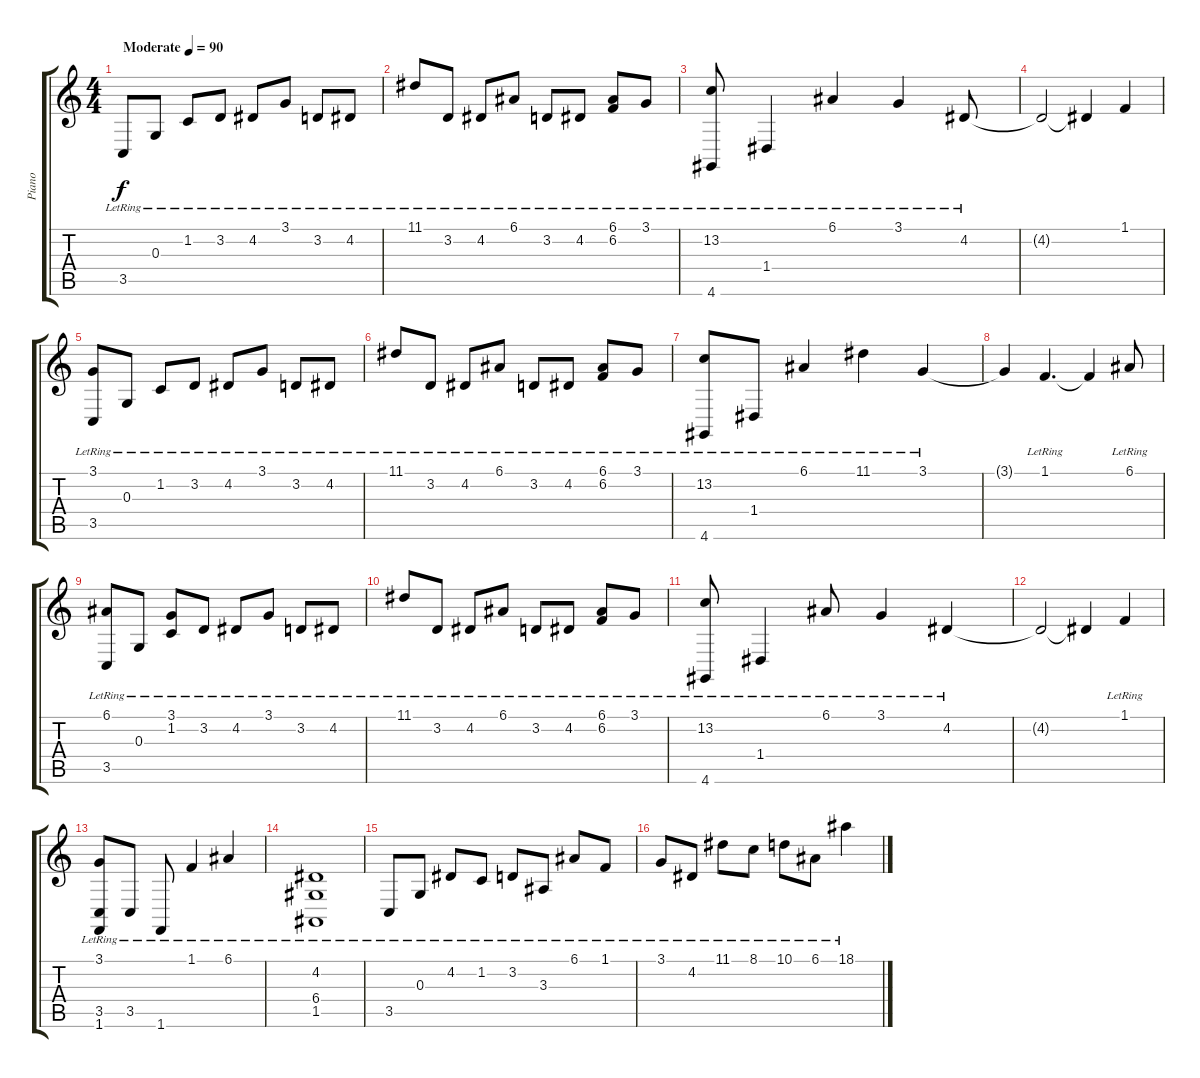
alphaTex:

\track ("Piano" "Piano") {instrument acousticgrandpiano}
\staff {score tabs}
\tuning (E4 B3 G3 D3 A2 E2) {hide}
\ts (4 4)
\tempo (90 "Moderate")
\clef g2
\ks c
3.5{lr}.8{dy f instrument acousticgrandpiano} 0.3{lr}.8 1.2{lr}.8 3.2{lr}.8 4.2{lr}.8 3.1{lr}.8 3.2{lr}.8 4.2{lr}.8 |
11.1{lr}.8 3.2{lr}.8 4.2{lr}.8 6.1{lr}.8 3.2{lr}.8 4.2{lr}.8 (6.1{lr} 6.2{lr}).8 3.1{lr}.8 |
(13.2{lr} 4.6{lr}).8 1.4{lr}.4 6.1{lr}.4 3.1{lr}.4 4.2{lr}.8 |
4.2{t}.2 4.2{t}.4 1.1.4 |
(3.1{lr} 3.5{lr}).8 0.3{lr}.8 1.2{lr}.8 3.2{lr}.8 4.2{lr}.8 3.1{lr}.8 3.2{lr}.8 4.2{lr}.8 |
11.1{lr}.8 3.2{lr}.8 4.2{lr}.8 6.1{lr}.8 3.2{lr}.8 4.2{lr}.8 (6.1{lr} 6.2{lr}).8 3.1{lr}.8 |
(13.2{lr} 4.6{lr}).8 1.4{lr}.8 6.1{lr}.4 11.1{lr}.4 3.1{lr}.4 |
3.1{t}.4 1.1{lr}.4{d} 1.1{t}.4 6.1{lr}.8 |
(6.1 3.5{lr}).8 0.3{lr}.8 (3.1 1.2{lr}).8 3.2{lr}.8 4.2{lr}.8 3.1{lr}.8 3.2{lr}.8 4.2{lr}.8 |
11.1{lr}.8 3.2{lr}.8 4.2{lr}.8 6.1{lr}.8 3.2{lr}.8 4.2{lr}.8 (6.1{lr} 6.2{lr}).8 3.1{lr}.8 |
(13.2{lr} 4.6{lr}).8 1.4{lr}.4 6.1{lr}.8 3.1{lr}.4 4.2{lr}.4 |
4.2{t}.2 4.2{t}.4 1.1{lr}.4 |
(3.1{lr} 3.5{lr} 1.6{lr}).8 3.5{lr}.8 1.6{lr}.8 1.1{lr}.4 6.1{lr}.4 |
(4.2{lr} 6.4{lr} 1.5{lr}).1 |
3.5{lr}.8 0.3{lr}.8 4.2{lr}.8 1.2{lr}.8 3.2{lr}.8 3.3{lr}.8 6.1{lr}.8 1.1{lr}.8 |
3.1{lr}.8 4.2{lr}.8 11.1{lr}.8 8.1{lr}.8 10.1{lr}.8 6.1{lr}.8 18.1{lr}.4
